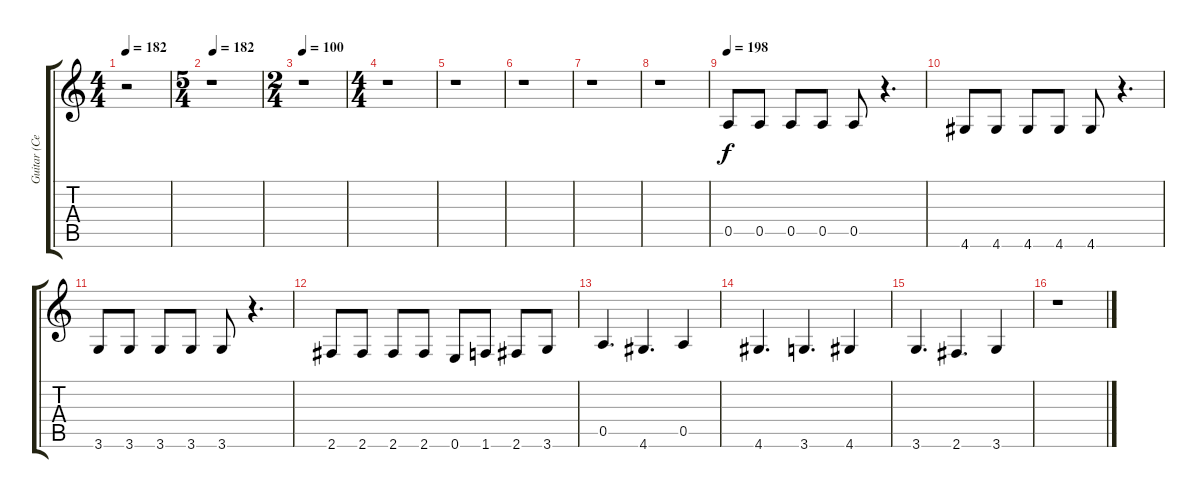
\track ("Guitar (Center)" "Guitar (Ce") {instrument distortionguitar}
\staff {score tabs}
\tuning (E4 B3 G3 D3 A2 E2) {hide}
\ts (4 4)
\tempo 182
\clef g2
\ks c
r.2{dy f} |
\ts (5 4)
\tempo (182 0.05)
r.1 |
\ts (2 4)
\tempo 100
r.1 |
\ts (4 4)
r.1 |
r.1 |
r.1 |
r.1 |
r.1 |
\tempo 198
0.5.8 0.5.8 0.5.8 0.5.8 0.5.8 r.4{d} |
4.6.8 4.6.8 4.6.8 4.6.8 4.6.8 r.4{d} |
3.6.8 3.6.8 3.6.8 3.6.8 3.6.8 r.4{d} |
2.6.8 2.6.8 2.6.8 2.6.8 0.6.8 1.6.8 2.6.8 3.6.8 |
0.5.4{d} 4.6.4{d} 0.5.4 |
4.6.4{d} 3.6.4{d} 4.6.4 |
3.6.4{d} 2.6.4{d} 3.6.4 |
r.1
